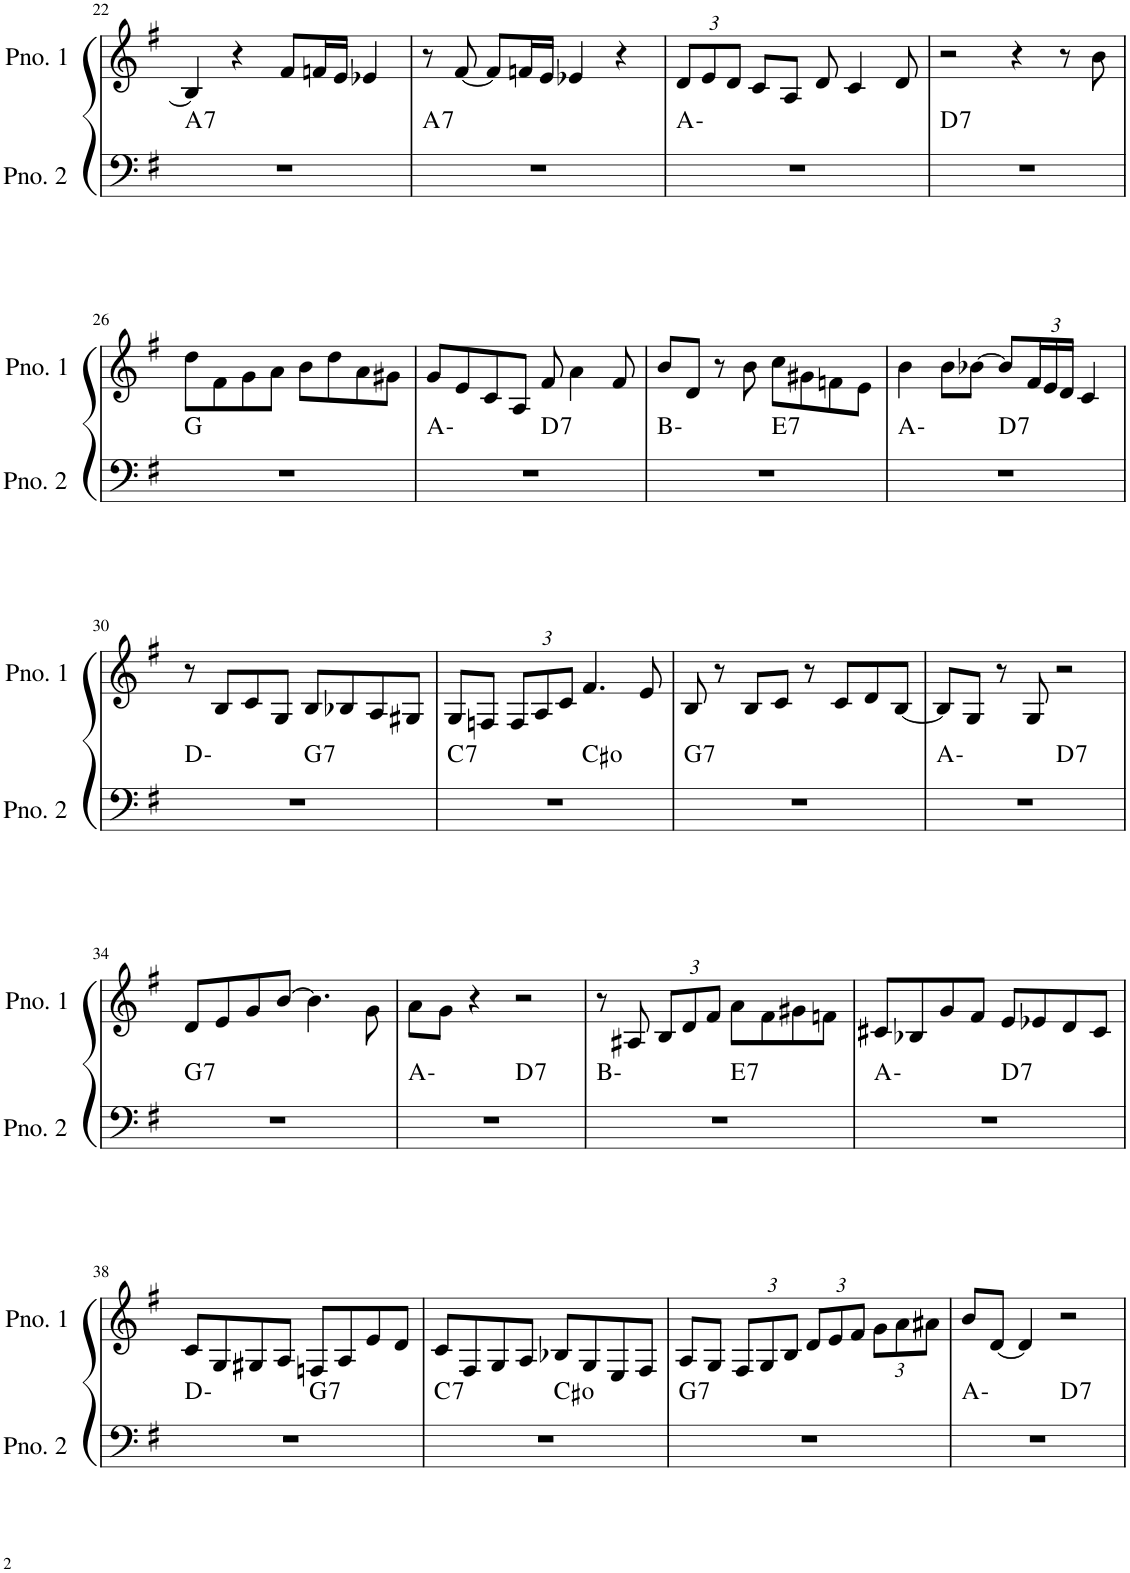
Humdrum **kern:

**kern	**harte	**kern
*part2	*part2	*part1
*staff2	*	*staff1
*I"ピアノ 2	*	*I"ピアノ 1
!!LO:PB:g=z
*clefF4	*	*clefG2
*k[f#]	*	*k[f#]
*M4/4	*	*M4/4
=22	=22	=22
!	!LO:H:kt=7	!
1r	A:7	4B/]
.	.	4r
.	.	8f#/L
.	.	16fn/L
.	.	16e/JJ
.	.	4e-X/
=23	=23	=23
!	!LO:H:kt=7	!
1r	A:7	8r
.	.	[8f#/
.	.	8f#/L]
.	.	16fn/L
.	.	16e/JJ
.	.	4e-X/
.	.	4r
=24	=24	=24
*	*	*Xbrackettup
1r	A:min	12d/L
.	.	12e/
.	.	12d/J
.	.	8c/L
.	.	8A/J
.	.	8d/
.	.	4c/
.	.	8d/
=25	=25	=25
!	!LO:H:kt=7	!
1r	D:7	2r
.	.	4r
.	.	8r
.	.	8b\
!!LO:LB:g=z
=26	=26	=26
1r	G:maj	8dd\L
.	.	8f#\
.	.	8g\
.	.	8a\J
.	.	8b\L
.	.	8dd\
.	.	8a\
.	.	8g#X\J
=27	=27	=27
*^	*	*
1r	2ryy	A:min	8g/L
.	.	.	8e/
.	.	.	8c/
.	.	.	8A/J
!	!	!LO:H:kt=7	!
.	2ryy	D:7	8f#/
.	.	.	4a\
.	.	.	8f#/
=28	=28	=28	=28
1r	2ryy	B:min	8b/L
.	.	.	8d/J
.	.	.	8r
.	.	.	8b\
!	!	!LO:H:kt=7	!
.	2ryy	E:7	8cc\L
.	.	.	8g#X\
.	.	.	8fn\
.	.	.	8e\J
=29	=29	=29	=29
1r	2ryy	A:min	4b\
.	.	.	8b\L
.	.	.	[8b-X\J
!	!	!LO:H:kt=7	!
.	2ryy	D:7	8b-/L]
.	.	.	24f#/L
.	.	.	24e/
.	.	.	24d/JJ
.	.	.	4c/
!!LO:LB:g=z
=30	=30	=30	=30
1r	2ryy	D:min	8r
.	.	.	8B/L
.	.	.	8c/
.	.	.	8G/J
!	!	!LO:H:kt=7	!
.	2ryy	G:7	8B/L
.	.	.	8B-X/
.	.	.	8A/
.	.	.	8G#X/J
=31	=31	=31	=31
!	!	!LO:H:kt=7	!
1r	2ryy	C:7	8G/L
.	.	.	8Fn/J
.	.	.	12F/L
.	.	.	12A/
.	.	.	12c/J
.	2ryy	C#:dim	4.f#/
.	.	.	8e/
=32	=32	=32	=32
!	!	!LO:H:kt=7	!
*v	*v	*	*
1r	G:7	8B/
.	.	8r
.	.	8B/L
.	.	8c/J
.	.	8r
.	.	8c/L
.	.	8d/
.	.	[8B/J
=33	=33	=33
*^	*	*
1r	2ryy	A:min	8B/L]
.	.	.	8G/J
.	.	.	8r
.	.	.	8G/
!	!	!LO:H:kt=7	!
.	2ryy	D:7	2r
!!LO:LB:g=z
=34	=34	=34	=34
!	!	!LO:H:kt=7	!
*v	*v	*	*
1r	G:7	8d/L
.	.	8e/
.	.	8g/
.	.	[8b/J
.	.	4.b\]
.	.	8g\
=35	=35	=35
*^	*	*
1r	2ryy	A:min	8a\L
.	.	.	8g\J
.	.	.	4r
!	!	!LO:H:kt=7	!
.	2ryy	D:7	2r
=36	=36	=36	=36
1r	2ryy	B:min	8r
.	.	.	8A#X/
.	.	.	12B/L
.	.	.	12d/
.	.	.	12f#/J
!	!	!LO:H:kt=7	!
.	2ryy	E:7	8a\L
.	.	.	8f#\
.	.	.	8g#X\
.	.	.	8fn\J
=37	=37	=37	=37
1r	2ryy	A:min	8c#X/L
.	.	.	8B-X/
.	.	.	8g/
.	.	.	8f#/J
!	!	!LO:H:kt=7	!
.	2ryy	D:7	8e/L
.	.	.	8e-X/
.	.	.	8d/
.	.	.	8c#/J
!!LO:LB:g=z
=38	=38	=38	=38
1r	2ryy	D:min	8c/L
.	.	.	8G/
.	.	.	8G#X/
.	.	.	8A/J
!	!	!LO:H:kt=7	!
.	2ryy	G:7	8Fn/L
.	.	.	8A/
.	.	.	8e/
.	.	.	8d/J
=39	=39	=39	=39
!	!	!LO:H:kt=7	!
1r	2ryy	C:7	8c/L
.	.	.	8F#/
.	.	.	8G/
.	.	.	8A/J
.	2ryy	C#:dim	8B-X/L
.	.	.	8G/
.	.	.	8E/
.	.	.	8F#/J
=40	=40	=40	=40
!	!	!LO:H:kt=7	!
*v	*v	*	*
1r	G:7	8A/L
.	.	8G/J
.	.	12F#/L
.	.	12G/
.	.	12B/J
.	.	12d/L
.	.	12e/
.	.	12f#/J
.	.	12g\L
.	.	12a\
.	.	12a#X\J
=41	=41	=41
*^	*	*
1r	2ryy	A:min	8b/L
.	.	.	[8d/J
.	.	.	4d/]
!	!	!LO:H:kt=7	!
.	2ryy	D:7	2r
*v	*v	*	*
=	=	=
*-	*-	*-
